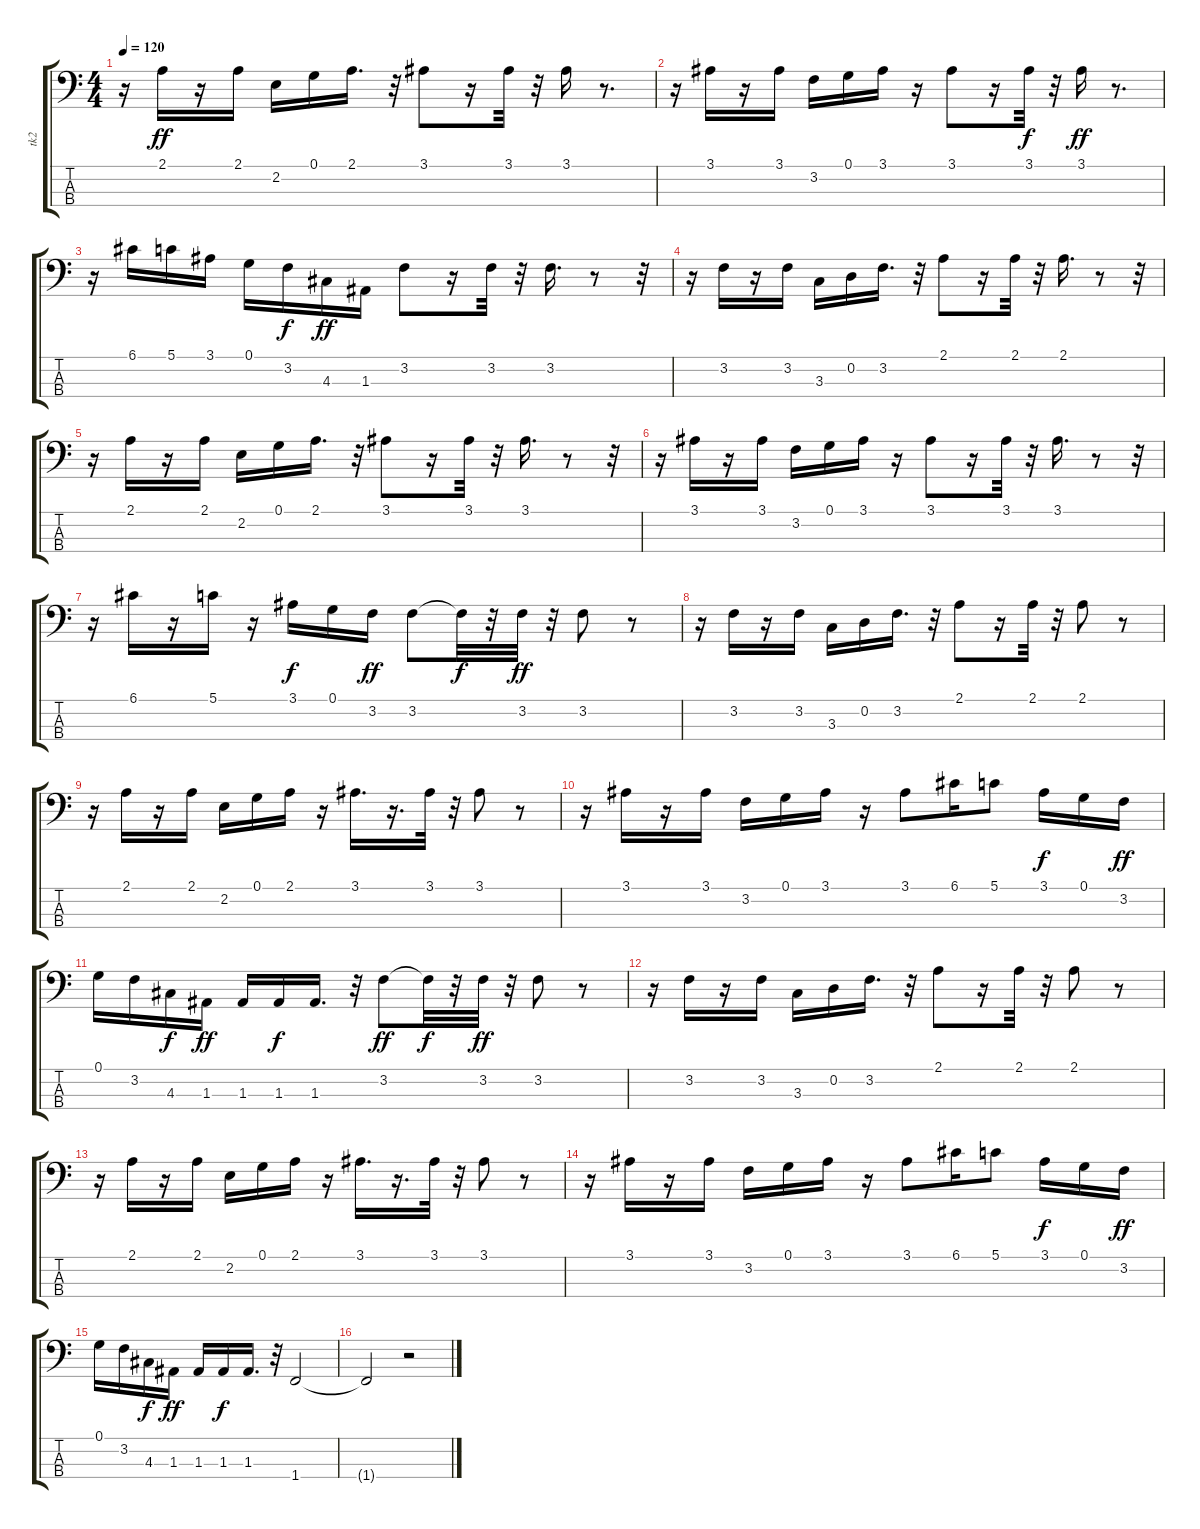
\track ("tk2" "tk2") {instrument electricbasspick}
\staff {score tabs}
\tuning (G2 D2 A1 E1) {hide}
\ts (4 4)
\tempo 120
\clef f4
\ks c
r.16{dy ff} 2.1.16 r.16 2.1.16 2.2.16 0.1.16 2.1.16{d} r.32 3.1.8 r.16 3.1.32 r.32 3.1.16 r.8{d} |
r.16 3.1.16 r.16 3.1.16 3.2.16 0.1.16 3.1.16 r.16 3.1.8 r.16 3.1.32{dy f} r.32 3.1.16{dy ff} r.8{d} |
r.16 6.1.16 5.1.16 3.1.16 0.1.16 3.2.16{dy f} 4.3.16{dy ff} 1.3.16 3.2.8 r.16 3.2.32 r.32 3.2.16{d} r.8 r.32 |
r.16 3.2.16 r.16 3.2.16 3.3.16 0.2.16 3.2.16{d} r.32 2.1.8 r.16 2.1.32 r.32 2.1.16{d} r.8 r.32 |
r.16 2.1.16 r.16 2.1.16 2.2.16 0.1.16 2.1.16{d} r.32 3.1.8 r.16 3.1.32 r.32 3.1.16{d} r.8 r.32 |
r.16 3.1.16 r.16 3.1.16 3.2.16 0.1.16 3.1.16 r.16 3.1.8 r.16 3.1.32 r.32 3.1.16{d} r.8 r.32 |
r.16 6.1.16 r.16 5.1.16 r.16 3.1.16{dy f} 0.1.16 3.2.16{dy ff} 3.2.8 3.2{t}.32{dy f} r.32 3.2.32{dy ff} r.32 3.2.8 r.8 |
r.16 3.2.16 r.16 3.2.16 3.3.16 0.2.16 3.2.16{d} r.32 2.1.8 r.16 2.1.32 r.32 2.1.8 r.8 |
r.16 2.1.16 r.16 2.1.16 2.2.16 0.1.16 2.1.16 r.16 3.1.16{d} r.16{d} 3.1.32 r.32 3.1.8 r.8 |
r.16 3.1.16 r.16 3.1.16 3.2.16 0.1.16 3.1.16 r.16 3.1.8 6.1.16 5.1.8 3.1.16{dy f} 0.1.16 3.2.16{dy ff} |
0.1.16 3.2.16 4.3.16{dy f} 1.3.16{dy ff} 1.3.16 1.3.16{dy f} 1.3.16{d} r.32 3.2.8{dy ff} 3.2{t}.32{dy f} r.32 3.2.32{dy ff} r.32 3.2.8 r.8 |
r.16 3.2.16 r.16 3.2.16 3.3.16 0.2.16 3.2.16{d} r.32 2.1.8 r.16 2.1.32 r.32 2.1.8 r.8 |
r.16 2.1.16 r.16 2.1.16 2.2.16 0.1.16 2.1.16 r.16 3.1.16{d} r.16{d} 3.1.32 r.32 3.1.8 r.8 |
r.16 3.1.16 r.16 3.1.16 3.2.16 0.1.16 3.1.16 r.16 3.1.8 6.1.16 5.1.8 3.1.16{dy f} 0.1.16 3.2.16{dy ff} |
0.1.16 3.2.16 4.3.16{dy f} 1.3.16{dy ff} 1.3.16 1.3.16{dy f} 1.3.16{d} r.32 1.4.2 |
1.4{t}.2 r.2
